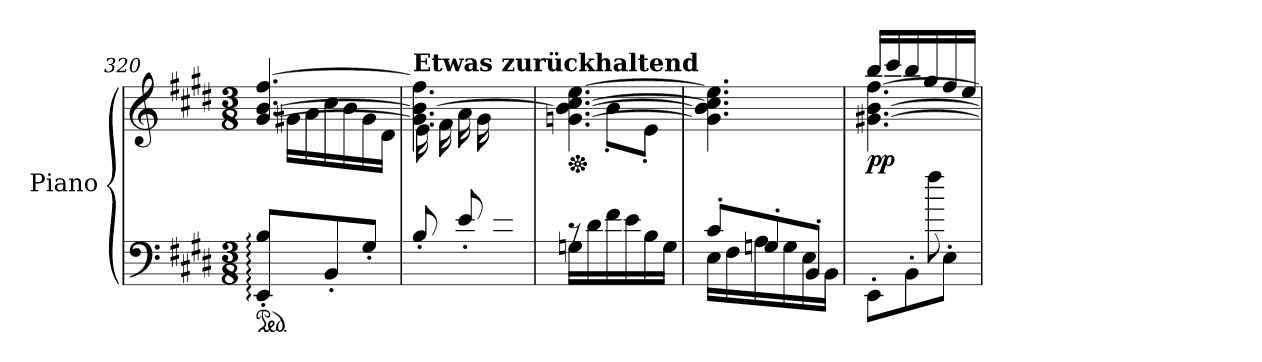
**kern	**kern	**dynam
*part1	*part1	*part1
*staff2	*staff1	*staff1/2
*I"Piano	*	*
*I'Pno.	*	*
*clefF4	*clefG2	*
*k[f#c#g#d#]	*k[f#c#g#d#]	*
*M3/8	*M3/8	*
*ped	*	*
=320	=320	=320
*	*^	*
8EE/:' 8B/:'L	[4.g#/ [4.b/ [4.ff#/	16g#X\LL	.
.	.	16a\	.
8BB'/	.	16cc#\	.
.	.	16b\	.
8G#'/J	.	16g#\	.
.	.	16d#\JJ	.
=321	=321	=321	=321
*^	*	*^	*
!	!	!LO:TX:a:B:t=Etwas zurückhaltend	!	!	!
4ryy	8B'/L	4.g#\] 4.b\_ 4.ff#\]	16e\LL	4ryy	.
.	.	.	16f#\	.	.
.	8e'/	.	16a\	.	.
.	.	.	16g#\	.	.
16e/	8ryy	.	8ryy	8b'\J	.
16B/JJ	.	.	.	.	.
*	*	*v	*v	*v	*
=322	=322	=322	=322
*	*	*Xped	*
*	*	*^	*
8rc	16Gn\LL	[4.gn\ 4.b\_ [4.cc#\ [4.ee\	8ryy	.
.	16d#\	.	.	.
4ryy	16f#\	.	8b'\L	.
.	16e\	.	.	.
.	16B\	.	8e'\J	.
.	16G\JJ	.	.	.
*	*	*v	*v	*
=323	=323	=323	=323
8c#'/L	16E\LL	4.g\] 4.b\] 4.cc#\] 4.ee\]	.
.	16F#\	.	.
8Gn'/	16A\	.	.
.	16G\	.	.
8BB'/J	16E\	.	.
.	16BB\JJ	.	.
!!LO:PB:g=z
=324	=324	=324	=324
*	*	*^	*
!	!	!	!	!LO:DY:b
8EE'\L	4ryy	[4.g#X\ [4.b\ [4.ff#\	16bb/LL	pp
.	.	.	16ccc#/	.
8BB'\	.	.	16bb/	.
.	.	.	16gg#/	.
8E'\J	8ff#\	.	16ff#/	.
.	.	.	16ee/JJ	.
*v	*v	*	*	*
*	*v	*v	*
=	=	=
*-	*-	*-
